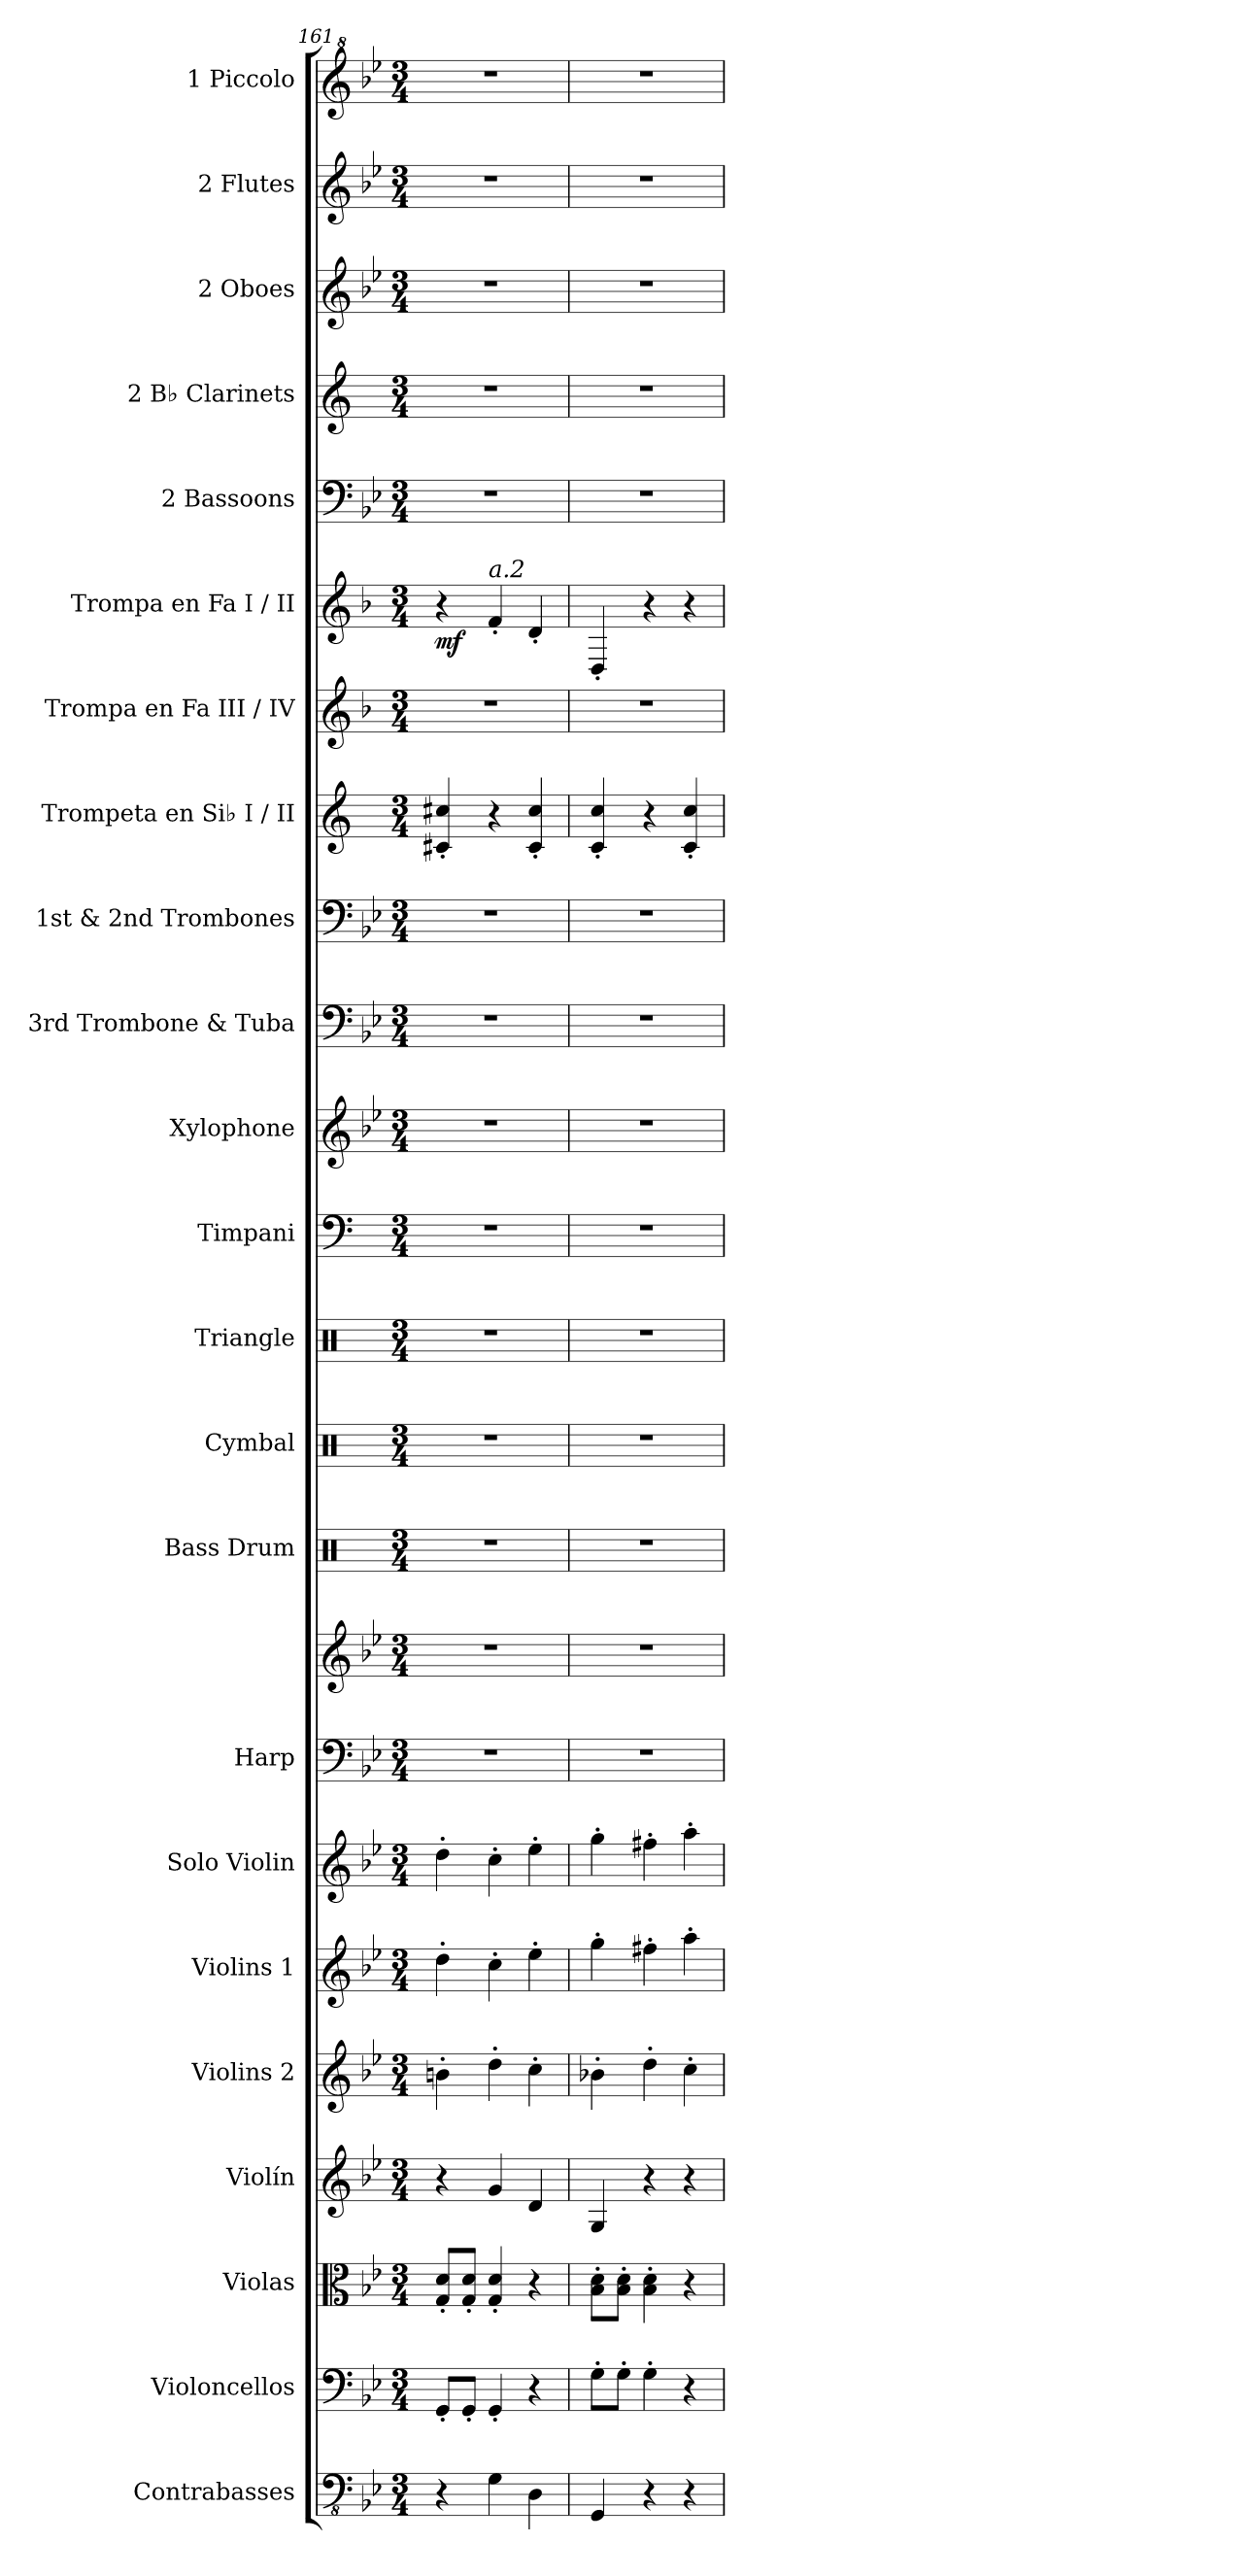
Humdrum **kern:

**kern	**kern	**kern	**kern	**kern	**kern	**kern	**kern	**kern	**kern	**kern	**kern	**kern	**kern	**kern	**kern	**kern	**kern	**kern	**dynam	**kern	**kern	**kern	**kern	**kern
*part23	*part22	*part21	*part20	*part19	*part18	*part17	*part16	*part16	*part15	*part14	*part13	*part12	*part11	*part10	*part9	*part8	*part7	*part6	*part6	*part5	*part4	*part3	*part2	*part1
*staff24	*staff23	*staff22	*staff21	*staff20	*staff19	*staff18	*staff17	*staff16	*staff15	*staff14	*staff13	*staff12	*staff11	*staff10	*staff9	*staff8	*staff7	*staff6	*staff6	*staff5	*staff4	*staff3	*staff2	*staff1
*I"Contrabasses	*I"Violoncellos	*I"Violas	*I"Violín	*I"Violins 2	*I"Violins 1	*I"Solo Violin	*I"Harp	*	*I"Bass Drum	*I"Cymbal	*I"Triangle	*I"Timpani	*I"Xylophone	*I"3rd Trombone     &amp; Tuba	*I"1st &amp; 2nd Trombones	*I"Trompeta en Si♭  I / II	*I"Trompa en Fa   III / IV	*I"Trompa en Fa I / II	*	*I"2 Bassoons	*I"2 B♭ Clarinets	*I"2 Oboes	*I"2 Flutes	*I"1 Piccolo
*I'Cbs.	*I'Vlcs.	*I'Vlas.	*I'Vln.	*I'Vlns. 2	*I'Vlns. 1	*I'S. Vln.	*I'Hrp.	*	*I'B. Dr.	*I'Cym.	*I'Trgl.	*I'Timp.	*I'Xyl.	*I'3rd Trb. &amp; Tba.	*I'1st &amp; 2nd    Trbs.	*I'Tpt. Si♭  I / II	*I'Trmp. Fa   III / IV	*I'Trmp. Fa I / II	*	*I'2 Bsns.	*I'2 B♭ Cls.	*I'2 Obs.	*I'2 Fls.	*I'1 Picc.
*clefFv4	*clefF4	*clefC3	*clefG2	*clefG2	*clefG2	*clefG2	*clefF4	*clefG2	*clefX	*clefX	*clefX	*clefF4	*clefG2	*clefF4	*clefF4	*clefG2	*clefG2	*clefG2	*	*clefF4	*clefG2	*clefG2	*clefG2	*clefG^2
*	*	*	*	*	*	*	*	*	*	*	*	*	*ITrd-7c-12	*	*	*ITrd1c2	*ITrd4c7	*ITrd4c7	*	*	*ITrd1c2	*	*	*ITrd-7c-12
*k[b-e-]	*k[b-e-]	*k[b-e-]	*k[b-e-]	*k[b-e-]	*k[b-e-]	*k[b-e-]	*k[b-e-]	*k[b-e-]	*k[]	*k[]	*k[]	*k[]	*k[b-e-]	*k[b-e-]	*k[b-e-]	*k[b-e-]	*k[b-e-]	*k[b-e-]	*	*k[b-e-]	*k[b-e-]	*k[b-e-]	*k[b-e-]	*k[b-e-]
*M3/4	*M3/4	*M3/4	*M3/4	*M3/4	*M3/4	*M3/4	*M3/4	*M3/4	*M3/4	*M3/4	*M3/4	*M3/4	*M3/4	*M3/4	*M3/4	*M3/4	*M3/4	*M3/4	*	*M3/4	*M3/4	*M3/4	*M3/4	*M3/4
=161	=161	=161	=161	=161	=161	=161	=161	=161	=161	=161	=161	=161	=161	=161	=161	=161	=161	=161	=161	=161	=161	=161	=161	=161
!	!	!	!	!	!	!	!	!	!	!	!	!	!	!	!	!	!	!	!LO:DY:b	!	!	!	!	!
4r	8GG'/L	8G/' 8d/'L	4r	4bn'\	4dd'\	4dd'\	2.r	2.r	2.r	2.r	2.r	2.r	2.r	2.r	2.r	4Bn/' 4bn/'	2.r	4r	mf	2.r	2.r	2.r	2.r	2.r
.	8GG'/J	8G/' 8d/'J	.	.	.	.	.	.	.	.	.	.	.	.	.	.	.	.	.	.	.	.	.	.
!	!	!	!	!	!	!	!	!	!	!	!	!	!	!	!	!	!	!LO:TX:a:i:t=a.2	!	!	!	!	!	!
4GG\	4GG'/	4G/' 4d/'	4g/	4dd'\	4cc'\	4cc'\	.	.	.	.	.	.	.	.	.	4r	.	4B-'/	.	.	.	.	.	.
4DD\	4r	4r	4d/	4cc'\	4ee-'\	4ee-'\	.	.	.	.	.	.	.	.	.	4B/' 4b/'	.	4G'/	.	.	.	.	.	.
=162	=162	=162	=162	=162	=162	=162	=162	=162	=162	=162	=162	=162	=162	=162	=162	=162	=162	=162	=162	=162	=162	=162	=162	=162
4GGG/	8G'\L	8B-\' 8d\'L	4G/	4b-X'\	4gg'\	4gg'\	2.r	2.r	2.r	2.r	2.r	2.r	2.r	2.r	2.r	4B-/' 4b-/'	2.r	4GG'/	.	2.r	2.r	2.r	2.r	2.r
.	8G'\J	8B-\' 8d\'J	.	.	.	.	.	.	.	.	.	.	.	.	.	.	.	.	.	.	.	.	.	.
4r	4G'\	4B-\' 4d\'	4r	4dd'\	4ff#X'\	4ff#X'\	.	.	.	.	.	.	.	.	.	4r	.	4r	.	.	.	.	.	.
4r	4r	4r	4r	4cc'\	4aa'\	4aa'\	.	.	.	.	.	.	.	.	.	4B-/' 4b-/'	.	4r	.	.	.	.	.	.
=	=	=	=	=	=	=	=	=	=	=	=	=	=	=	=	=	=	=	=	=	=	=	=	=
*-	*-	*-	*-	*-	*-	*-	*-	*-	*-	*-	*-	*-	*-	*-	*-	*-	*-	*-	*-	*-	*-	*-	*-	*-
